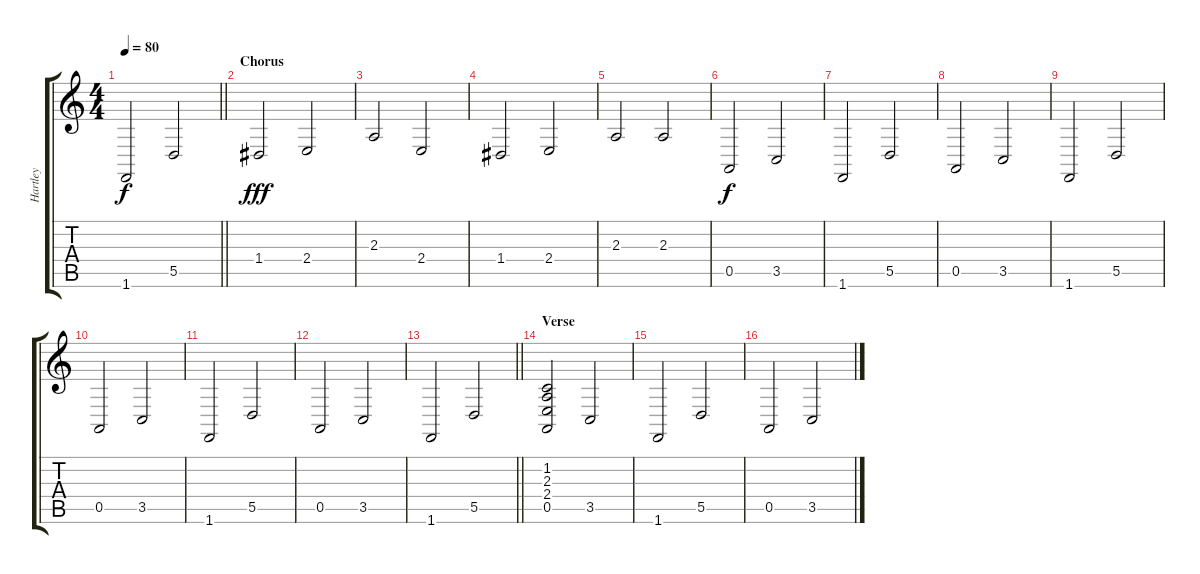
\track ("Hartley" "Hartley") {instrument acousticgrandpiano}
\staff {score tabs}
\tuning (E4 B3 G3 D3 A2 E2) {hide}
\ts (4 4)
\tempo 80
\clef g2
\barLineRight lightlight
\ks c
1.6.2{dy f} 5.5.2 |
\section ("" "Chorus")
1.4.2{dy fff} 2.4.2 |
2.3.2 2.4.2 |
1.4.2 2.4.2 |
2.3.2 2.3.2 |
0.5.2{dy f} 3.5.2 |
1.6.2 5.5.2 |
0.5.2 3.5.2 |
1.6.2 5.5.2 |
0.5.2 3.5.2 |
1.6.2 5.5.2 |
0.5.2 3.5.2 |
\barLineRight lightlight
1.6.2 5.5.2 |
\section ("" "Verse")
(1.2 2.3 2.4 0.5).2 3.5.2 |
1.6.2 5.5.2 |
0.5.2 3.5.2
